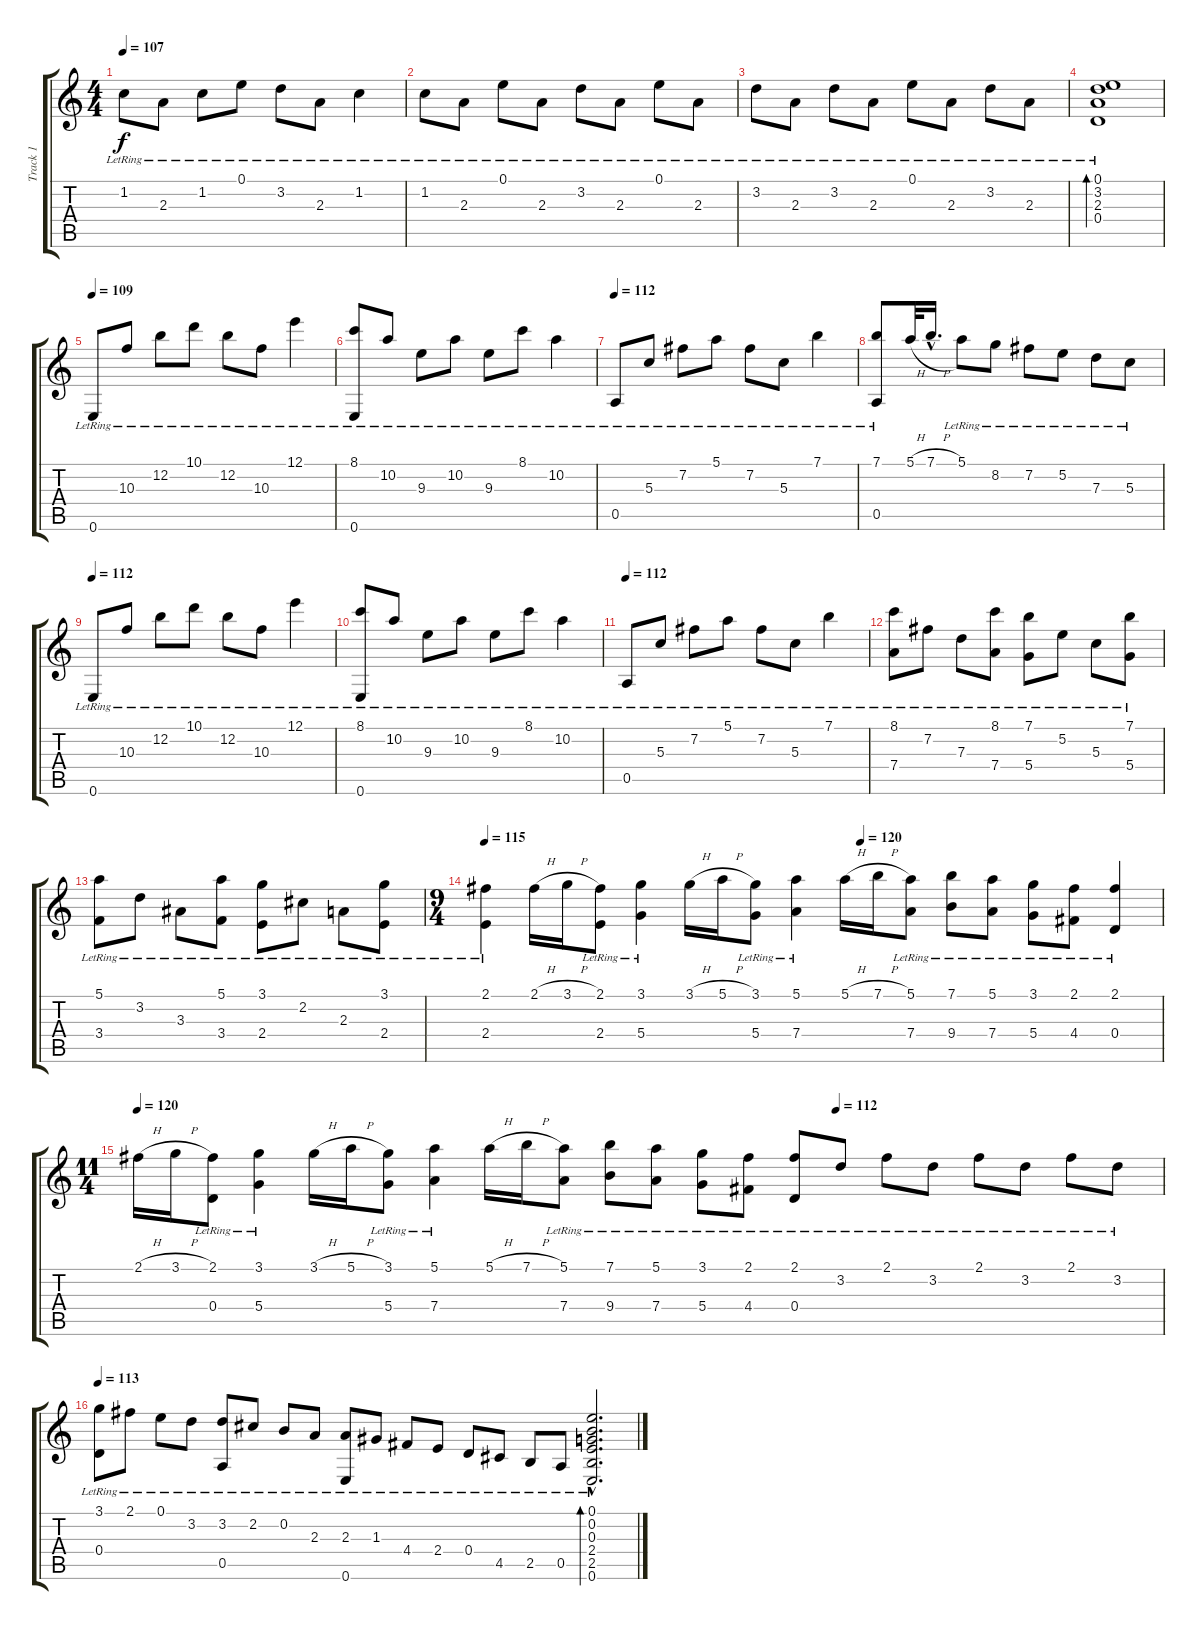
\track ("Track 1" "Track 1") {instrument acousticguitarnylon}
\staff {score tabs}
\tuning (E4 B3 G3 D3 A2 E2) {hide}
\ts (4 4)
\tempo 107
\clef g2
\ks c
1.2{lr}.8{dy f} 2.3{lr}.8 1.2{lr}.8 0.1{lr}.8 3.2{lr}.8 2.3{lr}.8 1.2{lr}.4 |
1.2{lr}.8 2.3{lr}.8 0.1{lr}.8 2.3{lr}.8 3.2{lr}.8 2.3{lr}.8 0.1{lr}.8 2.3{lr}.8 |
3.2{lr}.8 2.3{lr}.8 3.2{lr}.8 2.3{lr}.8 0.1{lr}.8 2.3{lr}.8 3.2{lr}.8 2.3{lr}.8 |
(0.1{lr} 3.2{lr} 2.3{lr} 0.4{lr}).1{bd 480} |
\tempo 109
0.6{lr}.8 10.3{lr}.8 12.2{lr}.8 10.1{lr}.8 12.2{lr}.8 10.3{lr}.8 12.1{lr}.4 |
(8.1{lr} 0.6{lr}).8 10.2{lr}.8 9.3{lr}.8 10.2{lr}.8 9.3{lr}.8 8.1{lr}.8 10.2{lr}.4 |
\tempo 112
0.5{lr}.8 5.3{lr}.8 7.2{lr}.8 5.1{lr}.8 7.2{lr}.8 5.3{lr}.8 7.1{lr}.4 |
(7.1{lr} 0.5{lr}).8 5.1{h}.32 7.1{h hac}.16{d} 5.1{lr}.8 8.2{lr}.8 7.2{lr}.8 5.2{lr}.8 7.3{lr}.8 5.3{lr}.8 |
\tempo 112
0.6{lr}.8 10.3{lr}.8 12.2{lr}.8 10.1{lr}.8 12.2{lr}.8 10.3{lr}.8 12.1{lr}.4 |
(8.1{lr} 0.6{lr}).8 10.2{lr}.8 9.3{lr}.8 10.2{lr}.8 9.3{lr}.8 8.1{lr}.8 10.2{lr}.4 |
\tempo 112
0.5{lr}.8 5.3{lr}.8 7.2{lr}.8 5.1{lr}.8 7.2{lr}.8 5.3{lr}.8 7.1{lr}.4 |
(8.1{lr} 7.4{lr}).8 7.2{lr}.8 7.3{lr}.8 (8.1{lr} 7.4{lr}).8 (7.1{lr} 5.4{lr}).8 5.2{lr}.8 5.3{lr}.8 (7.1{lr} 5.4{lr}).8 |
(5.1{lr} 3.4{lr}).8 3.2{lr}.8 3.3{lr}.8 (5.1{lr} 3.4{lr}).8 (3.1{lr} 2.4{lr}).8 2.2{lr}.8 2.3{lr}.8 (3.1{lr} 2.4{lr}).8 |
\ts (9 4)
\tempo 115
\tempo (120 0.5555555555555556)
(2.1{lr} 2.4{lr}).4 2.1{h}.16 3.1{h}.16 (2.1{lr} 2.4{lr}).8 (3.1{lr} 5.4{lr}).4 3.1{h}.16 5.1{h}.16 (3.1{lr} 5.4{lr}).8 (5.1{lr} 7.4{lr}).4 5.1{h}.16 7.1{h}.16 (5.1{lr} 7.4{lr}).8 (7.1{lr} 9.4{lr}).8 (5.1{lr} 7.4{lr}).8 (3.1{lr} 5.4{lr}).8 (2.1{lr} 4.4{lr}).8 (2.1{lr} 0.4{lr}).4 |
\ts (11 4)
\tempo 120
\tempo (112 0.6818181818181818)
2.1{h}.16 3.1{h}.16 (2.1{lr} 0.4{lr}).8 (3.1{lr} 5.4{lr}).4 3.1{h}.16 5.1{h}.16 (3.1{lr} 5.4{lr}).8 (5.1{lr} 7.4{lr}).4 5.1{h}.16 7.1{h}.16 (5.1{lr} 7.4{lr}).8 (7.1{lr} 9.4{lr}).8 (5.1{lr} 7.4{lr}).8 (3.1{lr} 5.4{lr}).8 (2.1{lr} 4.4{lr}).8 (2.1{lr} 0.4{lr}).8 3.2{lr}.8 2.1{lr}.8 3.2{lr}.8 2.1{lr}.8 3.2{lr}.8 2.1{lr}.8 3.2{lr}.8 |
\tempo 113
(3.1{lr} 0.4{lr}).8 2.1{lr}.8 0.1{lr}.8 3.2{lr}.8 (3.2{lr} 0.5{lr}).8 2.2{lr}.8 0.2{lr}.8 2.3{lr}.8 (2.3{lr} 0.6{lr}).8 1.3{lr}.8 4.4{lr}.8 2.4{lr}.8 0.4{lr}.8 4.5{lr}.8 2.5{lr}.8 0.5{lr}.8 (0.1{hac lr} 0.2{hac lr} 0.3{hac lr} 2.4{hac lr} 2.5{hac lr} 0.6{hac lr}).2{d bd 480}
